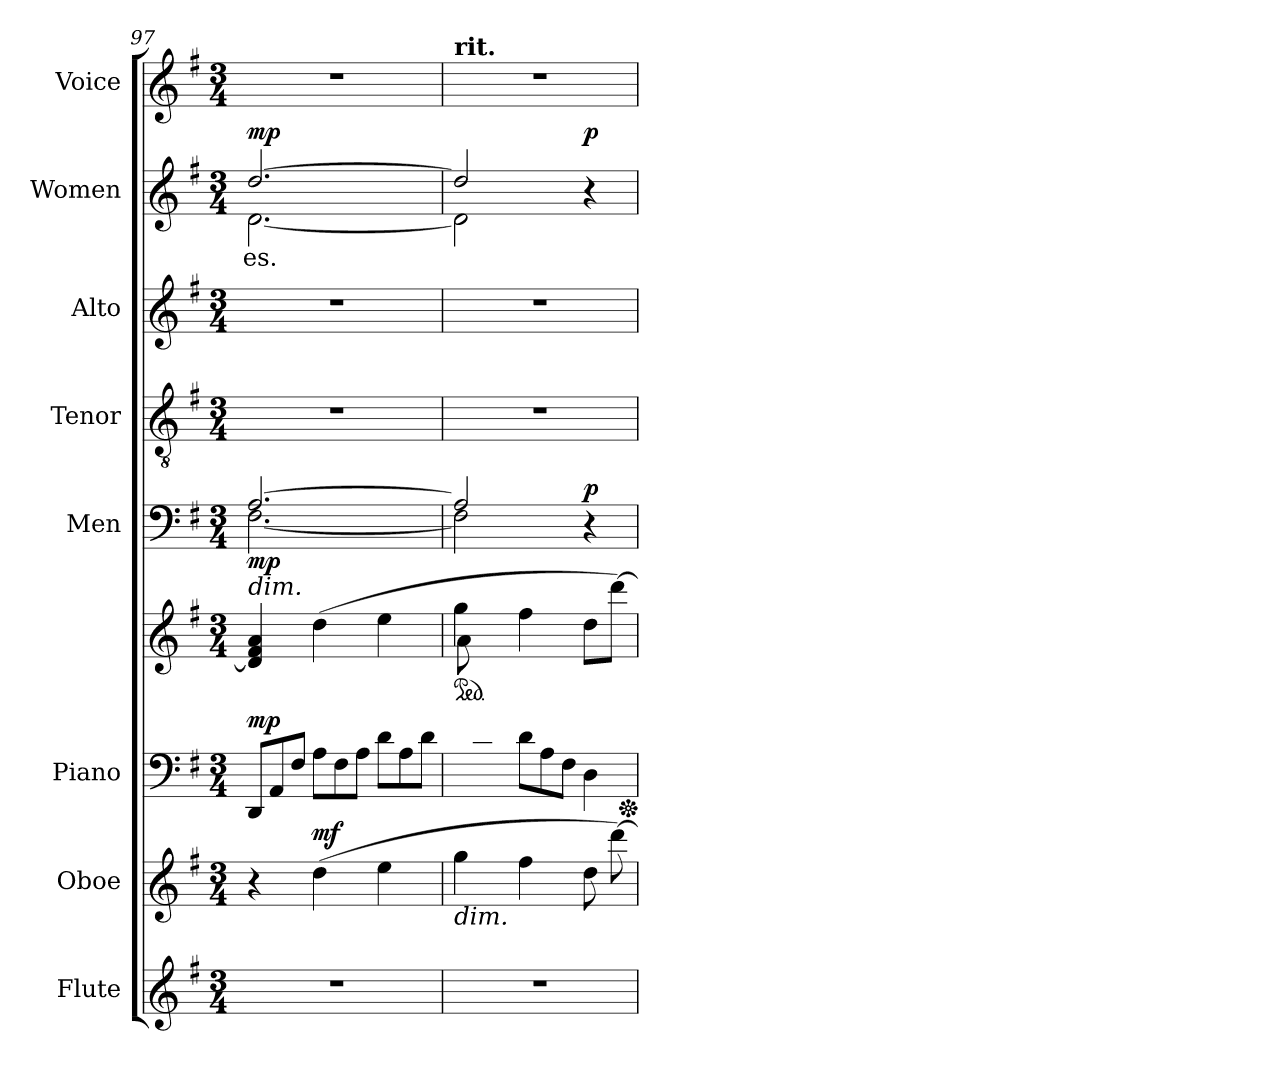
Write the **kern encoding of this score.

**kern	**kern	**dynam	**kern	**kern	**dynam	**kern	**dynam	**kern	**kern	**kern	**text	**dynam	**kern
*part8	*part7	*part7	*part6	*part6	*part6	*part5	*part5	*part4	*part3	*part2	*part2	*part2	*part1
*staff9	*staff8	*staff8	*staff7	*staff6	*staff6/7	*staff5	*staff5	*staff4	*staff3	*staff2	*staff2	*staff2	*staff1
*I"Flute	*I"Oboe	*	*I"Piano	*	*	*I"Men	*	*I"Tenor	*I"Alto	*I"Women	*	*	*I"Voice
*I'Fl	*I'Ob	*	*I'Pno.	*	*	*I'M.	*	*I'T.	*I'A.	*I'W.	*	*	*I'Vo.
*clefG2	*clefG2	*	*clefF4	*clefG2	*	*clefF4	*	*clefGv2	*clefG2	*clefG2	*	*	*clefG2
*k[f#]	*k[f#]	*	*k[f#]	*k[f#]	*	*k[f#]	*	*k[f#]	*k[f#]	*k[f#]	*	*	*k[f#]
*M3/4	*M3/4	*	*M3/4	*M3/4	*	*M3/4	*	*M3/4	*M3/4	*M3/4	*	*	*M3/4
*	*	*	*Xtuplet	*	*	*	*	*	*	*	*	*	*
=97	=97	=97	=97	=97	=97	=97	=97	=97	=97	=97	=97	=97	=97
*	*	*	*	*	*	*^	*	*	*	*	*	*	*
!	!	!	!	!	!	!	!	!	!	!	!LO:TX:a:i:t=dim.	!	!	!
!	!	!	!	!	!	!LO:TX:b:i:t=dim.	!	!	!	!	!	!	!	!
!	!	!	!	!	!LO:DY:a=2	!	!	!LO:DY:b	!	!	!	!LO:LY:b	!LO:DY:a	!
*	*	*	*	*	*	*	*	*	*	*	*^	*	*	*
2.r	4r	.	12DD/L	4d/] 4f#/ 4a/	mp	[2.A/	[2.F#\	mp	2.r	2.r	[2.dd/	[2.d\	es.	mp	2.r
.	.	.	12AA/	.	.	.	.	.	.	.	.	.	.	.	.
.	.	.	12F#/J	.	.	.	.	.	.	.	.	.	.	.	.
!	!	!LO:DY:a	!	!	!	!	!	!	!	!	!	!	!	!	!
.	(>4dd	mf	12A\L	(>4dd\	.	.	.	.	.	.	.	.	.	.	.
.	.	.	12F#\	.	.	.	.	.	.	.	.	.	.	.	.
.	.	.	12A\J	.	.	.	.	.	.	.	.	.	.	.	.
.	4ee	.	12d\L	4ee\	.	.	.	.	.	.	.	.	.	.	.
.	.	.	12A\	.	.	.	.	.	.	.	.	.	.	.	.
.	.	.	12d\J	.	.	.	.	.	.	.	.	.	.	.	.
!!LO:PB:g=z
=98	=98	=98	=98	=98	=98	=98	=98	=98	=98	=98	=98	=98	=98	=98	=98
*	*	*	*	*^	*	*	*	*	*	*	*	*	*	*	*
*	*	*	*	*ped	*	*	*	*	*	*	*	*	*	*	*	*
*	*	*	*	*	*Xtuplet	*	*	*	*	*	*	*	*	*	*	*
!	!	!	!	!	!	!	!	!	!	!	!	!	!	!	!	!LO:TX:a:B:t=rit.
!	!LO:TX:b:i:t=dim.	!	!	!	!	!	!	!	!	!	!	!	!	!	!	!
2.r	4gg	.	12ryy	4gg\	12a\L	.	2A/]	2F#\]	.	2.r	2.r	2dd/]	2d\]	.	.	2.r
.	.	.	12d/	.	3%2ryy	.	.	.	.	.	.	.	.	.	.	.
.	.	.	12A/J	.	.	.	.	.	.	.	.	.	.	.	.	.
.	4ff#	.	12d\L	4ff#\	.	.	.	.	.	.	.	.	.	.	.	.
.	.	.	12A\	.	.	.	.	.	.	.	.	.	.	.	.	.
.	.	.	12F#\J	.	.	.	.	.	.	.	.	.	.	.	.	.
!	!	!	!	!	!	!	!	!	!LO:DY:a	!	!	!	!	!	!LO:DY:a	!
.	8dd	.	4D\	8dd\L	.	.	4r	4ryy	p	.	.	4r	4ryy	.	p	.
.	[8ddd)	.	.	[8ddd\J)	.	.	.	.	.	.	.	.	.	.	.	.
*	*	*	*	*v	*v	*	*	*	*	*	*	*v	*v	*	*	*
*	*	*	*	*	*	*v	*v	*	*	*	*	*	*	*
*	*	*	*Xped	*	*	*	*	*	*	*	*	*	*
=	=	=	=	=	=	=	=	=	=	=	=	=	=
*-	*-	*-	*-	*-	*-	*-	*-	*-	*-	*-	*-	*-	*-
